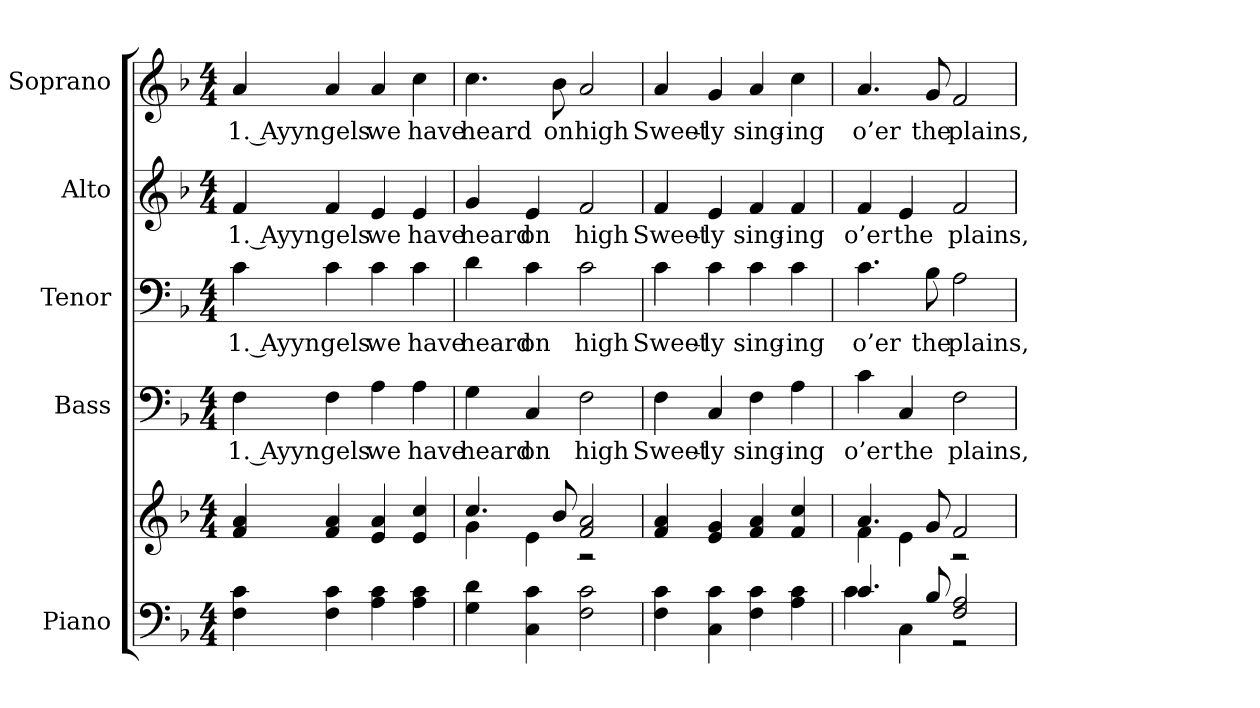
**kern	**kern	**kern	**text	**kern	**text	**kern	**text	**kern	**text
*part5	*part5	*part4	*part4	*part3	*part3	*part2	*part2	*part1	*part1
*staff6	*staff5	*staff4	*staff4	*staff3	*staff3	*staff2	*staff2	*staff1	*staff1
*I"Piano	*	*I"Bass	*	*I"Tenor	*	*I"Alto	*	*I"Soprano	*
*I'Pno.	*	*I'B.	*	*I'T.	*	*I'A.	*	*I'S.	*
!!LO:PB:g=z
*clefF4	*clefG2	*clefF4	*	*clefF4	*	*clefG2	*	*clefG2	*
*k[b-]	*k[b-]	*k[b-]	*	*k[b-]	*	*k[b-]	*	*k[b-]	*
*F:	*F:	*F:	*	*F:	*	*F:	*	*F:	*
*M4/4	*M4/4	*M4/4	*	*M4/4	*	*M4/4	*	*M4/4	*
*MM125	*MM125	*MM125	*	*MM125	*	*MM125	*	*MM125	*
=1	=1	=1	=1	=1	=1	=1	=1	=1	=1
!	!	!	!LO:LY:b:color=#000000	!	!	!	!	!	!
!	!	!	!	!	!LO:LY:b:color=#000000	!	!	!	!
!	!	!	!	!	!	!	!LO:LY:b:color=#000000	!	!
!	!	!	!	!	!	!	!	!	!LO:LY:b:color=#000000
4Fi\ 4ci	4fi/ 4ai	4Fi\	1. Ayyn	4ci\	1. Ayyn	4fi/	1. Ayyn	4ai/	1. Ayyn
!	!	!	!LO:LY:b:color=#000000	!	!	!	!	!	!
!	!	!	!	!	!LO:LY:b:color=#000000	!	!	!	!
!	!	!	!	!	!	!	!LO:LY:b:color=#000000	!	!
!	!	!	!	!	!	!	!	!	!LO:LY:b:color=#000000
4Fi\ 4ci	4fi/ 4ai	4Fi\	gels	4ci\	gels	4fi/	gels	4ai/	gels
!	!	!	!LO:LY:b:color=#000000	!	!	!	!	!	!
!	!	!	!	!	!LO:LY:b:color=#000000	!	!	!	!
!	!	!	!	!	!	!	!LO:LY:b:color=#000000	!	!
!	!	!	!	!	!	!	!	!	!LO:LY:b:color=#000000
4Ai\ 4ci	4ei/ 4ai	4Ai\	we	4ci\	we	4ei/	we	4ai/	we
!	!	!	!LO:LY:b:color=#000000	!	!	!	!	!	!
!	!	!	!	!	!LO:LY:b:color=#000000	!	!	!	!
!	!	!	!	!	!	!	!LO:LY:b:color=#000000	!	!
!	!	!	!	!	!	!	!	!	!LO:LY:b:color=#000000
4Ai\ 4ci	4ei/ 4cci	4Ai\	have	4ci\	have	4ei/	have	4cci\	have
=2	=2	=2	=2	=2	=2	=2	=2	=2	=2
*	*^	*	*	*	*	*	*	*	*
!	!	!	!	!LO:LY:b:color=#000000	!	!	!	!	!	!
!	!	!	!	!	!	!LO:LY:b:color=#000000	!	!	!	!
!	!	!	!	!	!	!	!	!LO:LY:b:color=#000000	!	!
!	!	!	!	!	!	!	!	!	!	!LO:LY:b:color=#000000
4Gi\ 4di	4.cci/	4gi\	4Gi\	heard	4di\	heard	4gi/	heard	4.cci\	heard
!	!	!	!	!LO:LY:b:color=#000000	!	!	!	!	!	!
!	!	!	!	!	!	!LO:LY:b:color=#000000	!	!	!	!
!	!	!	!	!	!	!	!	!LO:LY:b:color=#000000	!	!
4Ci\ 4ci	.	4ei\	4Ci/	on	4ci\	on	4ei/	on	.	.
!	!	!	!	!	!	!	!	!	!	!LO:LY:b:color=#000000
.	8b-i/	.	.	.	.	.	.	.	8b-i\	on
!	!	!	!	!LO:LY:b:color=#000000	!	!	!	!	!	!
!	!	!	!	!	!	!LO:LY:b:color=#000000	!	!	!	!
!	!	!	!	!	!	!	!	!LO:LY:b:color=#000000	!	!
!	!	!	!	!	!	!	!	!	!	!LO:LY:b:color=#000000
2Fi\ 2ci	2fi/ 2ai	2r	2Fi\	high	2ci\	high	2fi/	high	2ai/	high
*	*v	*v	*	*	*	*	*	*	*	*
!!LO:PB:g=z
=3	=3	=3	=3	=3	=3	=3	=3	=3	=3
*	*^	*	*	*	*	*	*	*	*
!	!	!	!	!LO:LY:b:color=#000000	!	!	!	!	!	!
*	*v	*v	*	*	*	*	*	*	*	*
*	*^	*	*	*	*	*	*	*	*
!	!	!	!	!	!	!LO:LY:b:color=#000000	!	!	!	!
*	*v	*v	*	*	*	*	*	*	*	*
*	*^	*	*	*	*	*	*	*	*
!	!	!	!	!	!	!	!	!LO:LY:b:color=#000000	!	!
*	*v	*v	*	*	*	*	*	*	*	*
*	*^	*	*	*	*	*	*	*	*
!	!	!	!	!	!	!	!	!	!	!LO:LY:b:color=#000000
*	*v	*v	*	*	*	*	*	*	*	*
4Fi\ 4ci	4fi/ 4ai	4Fi\	Sweet-	4ci\	Sweet-	4fi/	Sweet-	4ai/	Sweet-
!	!	!	!LO:LY:b:color=#000000	!	!	!	!	!	!
!	!	!	!	!	!LO:LY:b:color=#000000	!	!	!	!
!	!	!	!	!	!	!	!LO:LY:b:color=#000000	!	!
!	!	!	!	!	!	!	!	!	!LO:LY:b:color=#000000
4Ci\ 4ci	4ei/ 4gi	4Ci/	-ly	4ci\	-ly	4ei/	-ly	4gi/	-ly
!	!	!	!LO:LY:b:color=#000000	!	!	!	!	!	!
!	!	!	!	!	!LO:LY:b:color=#000000	!	!	!	!
!	!	!	!	!	!	!	!LO:LY:b:color=#000000	!	!
!	!	!	!	!	!	!	!	!	!LO:LY:b:color=#000000
4Fi\ 4ci	4fi/ 4ai	4Fi\	sing-	4ci\	sing-	4fi/	sing-	4ai/	sing-
!	!	!	!LO:LY:b:color=#000000	!	!	!	!	!	!
!	!	!	!	!	!LO:LY:b:color=#000000	!	!	!	!
!	!	!	!	!	!	!	!LO:LY:b:color=#000000	!	!
!	!	!	!	!	!	!	!	!	!LO:LY:b:color=#000000
4Ai\ 4ci	4fi/ 4cci	4Ai\	-ing	4ci\	-ing	4fi/	-ing	4cci\	-ing
=4	=4	=4	=4	=4	=4	=4	=4	=4	=4
*^	*^	*	*	*	*	*	*	*	*
!	!	!	!	!	!LO:LY:b:color=#000000	!	!	!	!	!	!
!	!	!	!	!	!	!	!LO:LY:b:color=#000000	!	!	!	!
!	!	!	!	!	!	!	!	!	!LO:LY:b:color=#000000	!	!
!	!	!	!	!	!	!	!	!	!	!	!LO:LY:b:color=#000000
4.ci/	4ci\	4.ai/	4fi\	4ci\	o’er	4.ci\	o’er	4fi/	o’er	4.ai/	o’er
!	!	!	!	!	!LO:LY:b:color=#000000	!	!	!	!	!	!
!	!	!	!	!	!	!	!	!	!LO:LY:b:color=#000000	!	!
.	4Ci\	.	4ei\	4Ci/	the	.	.	4ei/	the	.	.
!	!	!	!	!	!	!	!LO:LY:b:color=#000000	!	!	!	!
!	!	!	!	!	!	!	!	!	!	!	!LO:LY:b:color=#000000
8B-i/	.	8gi/	.	.	.	8B-i\	the	.	.	8gi/	the
!	!	!	!	!	!LO:LY:b:color=#000000	!	!	!	!	!	!
!	!	!	!	!	!	!	!LO:LY:b:color=#000000	!	!	!	!
!	!	!	!	!	!	!	!	!	!LO:LY:b:color=#000000	!	!
!	!	!	!	!	!	!	!	!	!	!	!LO:LY:b:color=#000000
2Fi/ 2Ai	2r	2fi/	2r	2Fi\	plains,	2Ai\	plains,	2fi/	plains,	2fi/	plains,
*v	*v	*	*	*	*	*	*	*	*	*	*
*	*v	*v	*	*	*	*	*	*	*	*
=	=	=	=	=	=	=	=	=	=
*-	*-	*-	*-	*-	*-	*-	*-	*-	*-
